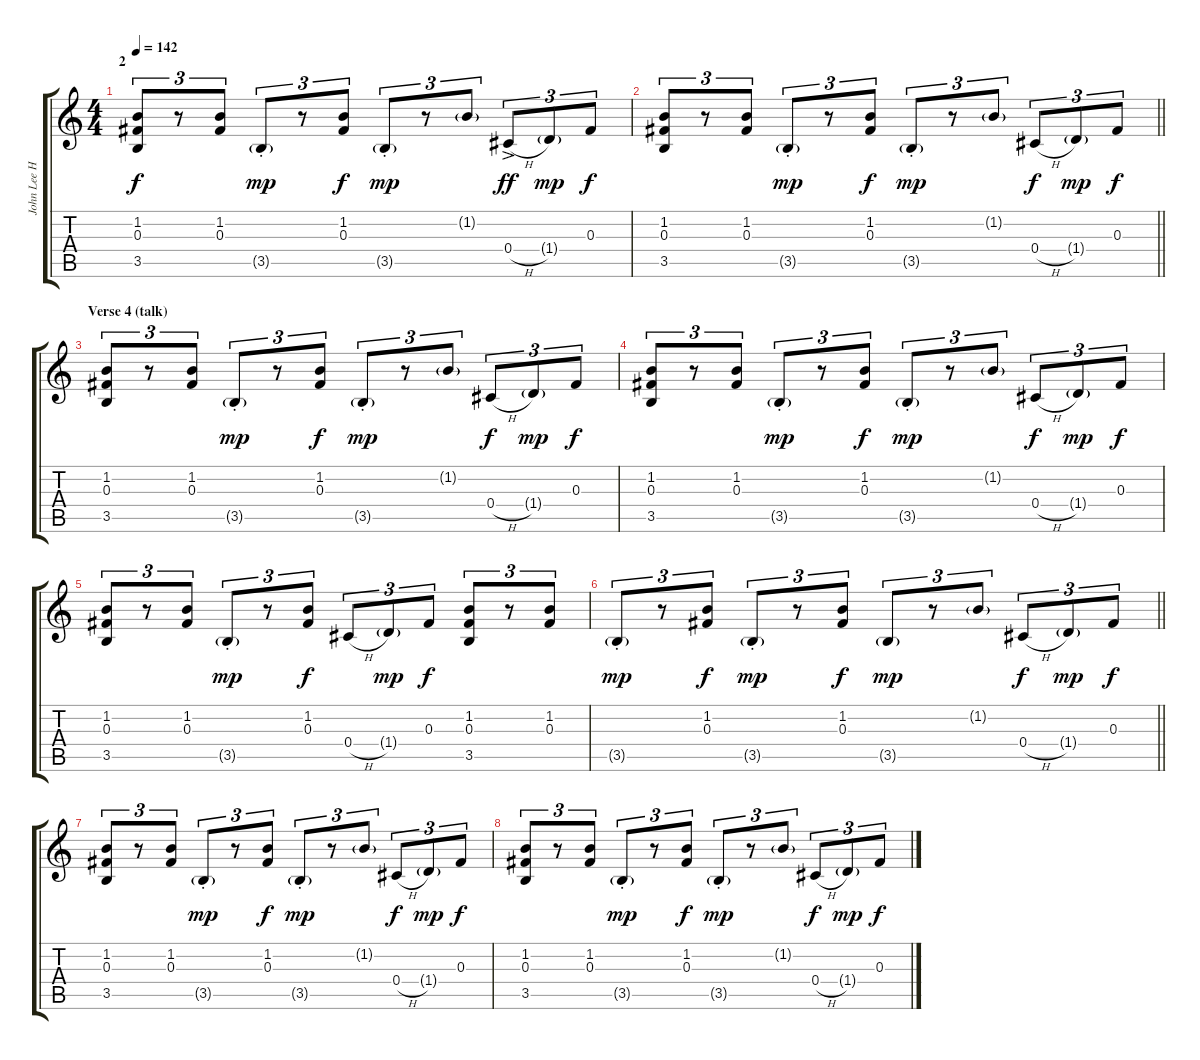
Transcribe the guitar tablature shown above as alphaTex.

\track ("John Lee Hooker" "John Lee H") {instrument acousticguitarnylon}
\staff {score tabs}
\tuning (Eb4 Bb3 Gb3 Db3 Ab2 Eb2) {hide}
\ts (4 4)
\section ("" "2")
\tempo 142
\clef g2
\ks c
(1.2 0.3 3.5).8{tu (3 2) dy f} r.8{tu (3 2)} (1.2 0.3).8{tu (3 2)} 3.5{g st}.8{tu (3 2) dy mp} r.8{tu (3 2)} (1.2 0.3).8{tu (3 2) dy f} 3.5{g st}.8{tu (3 2) dy mp} r.8{tu (3 2)} 1.2{g}.8{tu (3 2)} 0.4{h ac}.8{tu (3 2) dy ff} 1.4{g}.8{tu (3 2) dy mp} 0.3.8{tu (3 2) dy f} |
\barLineRight lightlight
(1.2 0.3 3.5).8{tu (3 2)} r.8{tu (3 2)} (1.2 0.3).8{tu (3 2)} 3.5{g st}.8{tu (3 2) dy mp} r.8{tu (3 2)} (1.2 0.3).8{tu (3 2) dy f} 3.5{g st}.8{tu (3 2) dy mp} r.8{tu (3 2)} 1.2{g}.8{tu (3 2)} 0.4{h}.8{tu (3 2) dy f} 1.4{g}.8{tu (3 2) dy mp} 0.3.8{tu (3 2) dy f} |
\section ("" "Verse 4 (talk)")
(1.2 0.3 3.5).8{tu (3 2)} r.8{tu (3 2)} (1.2 0.3).8{tu (3 2)} 3.5{g st}.8{tu (3 2) dy mp} r.8{tu (3 2)} (1.2 0.3).8{tu (3 2) dy f} 3.5{g st}.8{tu (3 2) dy mp} r.8{tu (3 2)} 1.2{g}.8{tu (3 2)} 0.4{h}.8{tu (3 2) dy f} 1.4{g}.8{tu (3 2) dy mp} 0.3.8{tu (3 2) dy f} |
(1.2 0.3 3.5).8{tu (3 2)} r.8{tu (3 2)} (1.2 0.3).8{tu (3 2)} 3.5{g st}.8{tu (3 2) dy mp} r.8{tu (3 2)} (1.2 0.3).8{tu (3 2) dy f} 3.5{g st}.8{tu (3 2) dy mp} r.8{tu (3 2)} 1.2{g}.8{tu (3 2)} 0.4{h}.8{tu (3 2) dy f} 1.4{g}.8{tu (3 2) dy mp} 0.3.8{tu (3 2) dy f} |
(1.2 0.3 3.5).8{tu (3 2)} r.8{tu (3 2)} (1.2 0.3).8{tu (3 2)} 3.5{g st}.8{tu (3 2) dy mp} r.8{tu (3 2)} (1.2 0.3).8{tu (3 2) dy f} 0.4{h}.8{tu (3 2)} 1.4{g}.8{tu (3 2) dy mp} 0.3.8{tu (3 2) dy f} (1.2 0.3 3.5).8{tu (3 2)} r.8{tu (3 2)} (1.2 0.3).8{tu (3 2)} |
\barLineRight lightlight
3.5{g st}.8{tu (3 2) dy mp} r.8{tu (3 2)} (1.2 0.3).8{tu (3 2) dy f} 3.5{g st}.8{tu (3 2) dy mp} r.8{tu (3 2)} (1.2 0.3).8{tu (3 2) dy f} 3.5{g}.8{tu (3 2) dy mp} r.8{tu (3 2)} 1.2{g}.8{tu (3 2)} 0.4{h}.8{tu (3 2) dy f} 1.4{g}.8{tu (3 2) dy mp} 0.3.8{tu (3 2) dy f} |
(1.2 0.3 3.5).8{tu (3 2)} r.8{tu (3 2)} (1.2 0.3).8{tu (3 2)} 3.5{g st}.8{tu (3 2) dy mp} r.8{tu (3 2)} (1.2 0.3).8{tu (3 2) dy f} 3.5{g st}.8{tu (3 2) dy mp} r.8{tu (3 2)} 1.2{g}.8{tu (3 2)} 0.4{h}.8{tu (3 2) dy f} 1.4{g}.8{tu (3 2) dy mp} 0.3.8{tu (3 2) dy f} |
(1.2 0.3 3.5).8{tu (3 2)} r.8{tu (3 2)} (1.2 0.3).8{tu (3 2)} 3.5{g st}.8{tu (3 2) dy mp} r.8{tu (3 2)} (1.2 0.3).8{tu (3 2) dy f} 3.5{g st}.8{tu (3 2) dy mp} r.8{tu (3 2)} 1.2{g}.8{tu (3 2)} 0.4{h}.8{tu (3 2) dy f} 1.4{g}.8{tu (3 2) dy mp} 0.3.8{tu (3 2) dy f}
